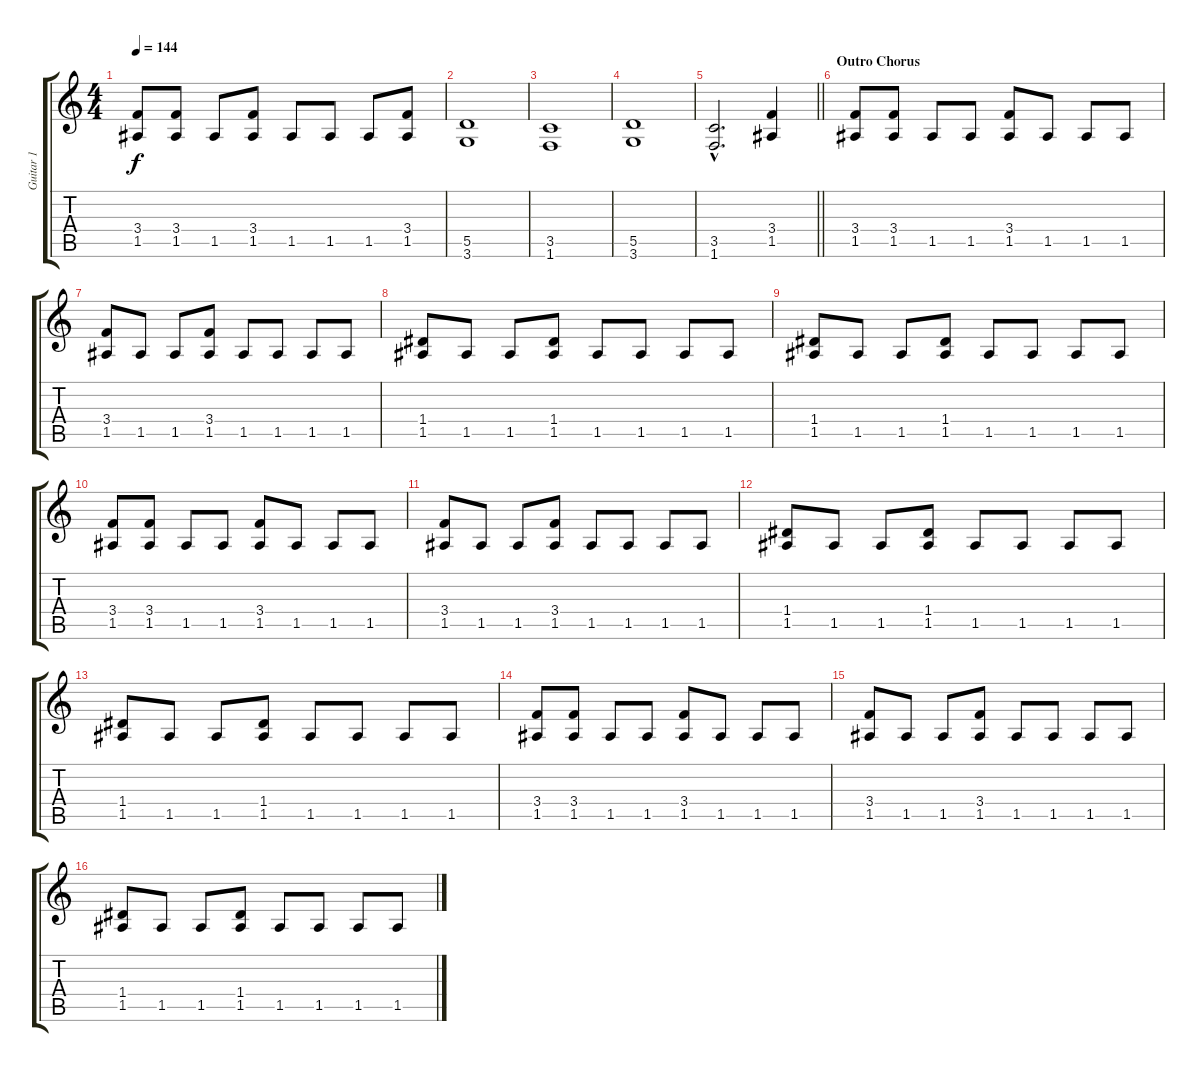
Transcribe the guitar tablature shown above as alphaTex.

\track ("Guitar 1" "Guitar 1") {instrument distortionguitar}
\staff {score tabs}
\tuning (E4 B3 G3 D3 A2 E2) {hide}
\ts (4 4)
\tempo 144
\clef g2
\ks c
(3.4 1.5).8{dy f} (3.4 1.5).8 1.5.8 (3.4 1.5).8 1.5.8 1.5.8 1.5.8 (3.4 1.5).8 |
(5.5 3.6).1 |
(3.5 1.6).1 |
(5.5 3.6).1 |
\barLineRight lightlight
(3.5{hac} 1.6{hac}).2{d} (3.4 1.5).4 |
\section ("" "Outro Chorus")
(3.4 1.5).8 (3.4 1.5).8 1.5.8 1.5.8 (3.4 1.5).8 1.5.8 1.5.8 1.5.8 |
(3.4 1.5).8 1.5.8 1.5.8 (3.4 1.5).8 1.5.8 1.5.8 1.5.8 1.5.8 |
(1.4 1.5).8 1.5.8 1.5.8 (1.4 1.5).8 1.5.8 1.5.8 1.5.8 1.5.8 |
(1.4 1.5).8 1.5.8 1.5.8 (1.4 1.5).8 1.5.8 1.5.8 1.5.8 1.5.8 |
(3.4 1.5).8 (3.4 1.5).8 1.5.8 1.5.8 (3.4 1.5).8 1.5.8 1.5.8 1.5.8 |
(3.4 1.5).8 1.5.8 1.5.8 (3.4 1.5).8 1.5.8 1.5.8 1.5.8 1.5.8 |
(1.4 1.5).8 1.5.8 1.5.8 (1.4 1.5).8 1.5.8 1.5.8 1.5.8 1.5.8 |
(1.4 1.5).8 1.5.8 1.5.8 (1.4 1.5).8 1.5.8 1.5.8 1.5.8 1.5.8 |
(3.4 1.5).8 (3.4 1.5).8 1.5.8 1.5.8 (3.4 1.5).8 1.5.8 1.5.8 1.5.8 |
(3.4 1.5).8 1.5.8 1.5.8 (3.4 1.5).8 1.5.8 1.5.8 1.5.8 1.5.8 |
(1.4 1.5).8 1.5.8 1.5.8 (1.4 1.5).8 1.5.8 1.5.8 1.5.8 1.5.8
